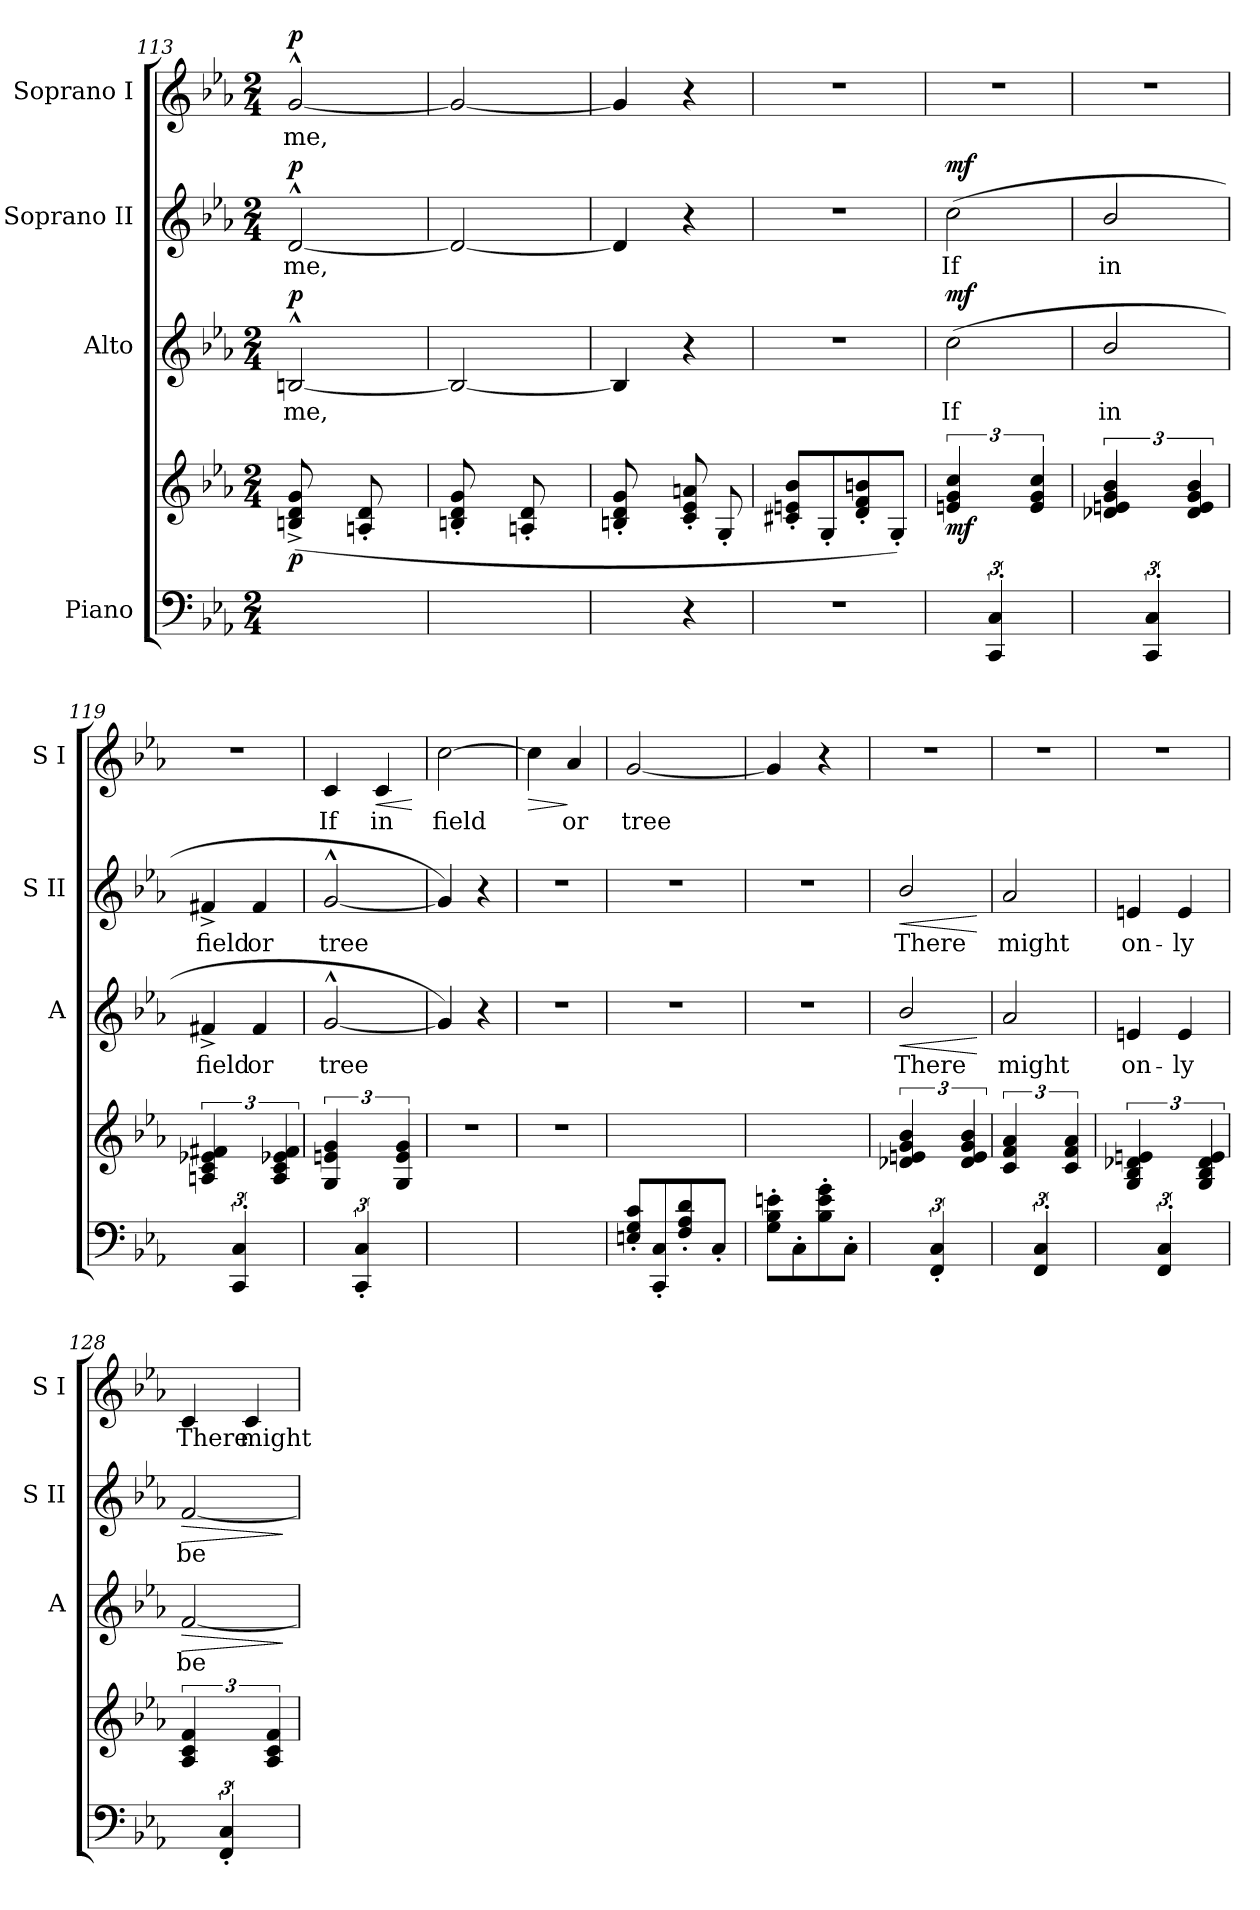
**kern	**kern	**dynam	**kern	**text	**dynam	**kern	**text	**dynam	**kern	**text	**dynam
*part4	*part4	*part4	*part3	*part3	*part3	*part2	*part2	*part2	*part1	*part1	*part1
*staff5	*staff4	*staff4/5	*staff3	*staff3	*staff3	*staff2	*staff2	*staff2	*staff1	*staff1	*staff1
*I"Piano	*	*	*I"Alto	*	*	*I"Soprano II	*	*	*I"Soprano I	*	*
*	*	*	*I'A	*	*	*I'S II	*	*	*I'S I	*	*
*clefF4	*clefG2	*	*clefG2	*	*	*clefG2	*	*	*clefG2	*	*
*k[b-e-a-]	*k[b-e-a-]	*	*k[b-e-a-]	*	*	*k[b-e-a-]	*	*	*k[b-e-a-]	*	*
*E-:	*E-:	*	*E-:	*	*	*E-:	*	*	*E-:	*	*
*M2/4	*M2/4	*	*M2/4	*	*	*M2/4	*	*	*M2/4	*	*
=113	=113	=113	=113	=113	=113	=113	=113	=113	=113	=113	=113
*^	*	*	*	*	*	*	*	*	*	*	*
!	!	!	!LO:DY:b	!	!LO:LY:b	!LO:DY:b	!	!LO:LY:b	!LO:DY:b	!	!LO:LY:b	!LO:DY:b
8ryy	2ryy	(<8Bn^ 8d^ 8g^L	p	[2Bn^^	me,	p	[2d^^	me,	p	[2g^^	me,	p
8GG' 8D'J	.	8ryy	.	.	.	.	.	.	.	.	.	.
8ryy	.	8An' 8d'L	.	.	.	.	.	.	.	.	.	.
8GG' 8D'J	.	8ryy	.	.	.	.	.	.	.	.	.	.
=114	=114	=114	=114	=114	=114	=114	=114	=114	=114	=114	=114	=114
8ryy	2ryy	8Bn' 8d' 8g'L	.	2B_	.	.	2d_	.	.	2g_	.	.
8GG' 8D'J	.	8ryy	.	.	.	.	.	.	.	.	.	.
8ryy	.	8An' 8d'L	.	.	.	.	.	.	.	.	.	.
8GG' 8D'J	.	8ryy	.	.	.	.	.	.	.	.	.	.
=115	=115	=115	=115	=115	=115	=115	=115	=115	=115	=115	=115	=115
8ryy	4ryy	8Bn' 8d' 8g'L	.	4B]	.	.	4d]	.	.	4g]	.	.
8GG' 8D'J	.	8ryy	.	.	.	.	.	.	.	.	.	.
4ryy	4r	8c' 8e-' 8an'L	.	4r	.	.	4r	.	.	4r	.	.
.	.	8G'J	.	.	.	.	.	.	.	.	.	.
*v	*v	*	*	*	*	*	*	*	*	*	*	*
!!LO:LB:g=z
=116	=116	=116	=116	=116	=116	=116	=116	=116	=116	=116	=116
!LO:N:vis=1	!	!	!LO:N:vis=1	!	!	!LO:N:vis=1	!	!	!LO:N:vis=1	!	!
2r	8c#X' 8en' 8b-'L	.	2r	.	.	2r	.	.	2r	.	.
.	8G'	.	.	.	.	.	.	.	.	.	.
.	8d' 8f' 8bn'	.	.	.	.	.	.	.	.	.	.
.	8G'J)	.	.	.	.	.	.	.	.	.	.
=117	=117	=117	=117	=117	=117	=117	=117	=117	=117	=117	=117
*^	*	*	*	*	*	*	*	*	*	*	*
!	!	!	!LO:DY:b	!	!LO:LY:b	!LO:DY:b	!	!LO:LY:b	!LO:DY:b	!LO:N:vis=1	!	!
6ryy	2ryy	6en 6g 6cc	mf	(<2cc	If	mf	(<2cc	If	mf	2r	.	.
6CC' 6C'	.	6ryy	.	.	.	.	.	.	.	.	.	.
6ryy	.	6e 6g 6cc	.	.	.	.	.	.	.	.	.	.
=118	=118	=118	=118	=118	=118	=118	=118	=118	=118	=118	=118	=118
!	!	!	!	!	!LO:LY:b	!	!	!LO:LY:b	!	!LO:N:vis=1	!	!
6ryy	2ryy	6d-X 6en 6g 6b-	.	2b-/	in	.	2b-/	in	.	2r	.	.
6CC' 6C'	.	6ryy	.	.	.	.	.	.	.	.	.	.
6ryy	.	6d- 6e 6g 6b-	.	.	.	.	.	.	.	.	.	.
=119	=119	=119	=119	=119	=119	=119	=119	=119	=119	=119	=119	=119
!	!	!	!	!	!LO:LY:b	!	!	!LO:LY:b	!	!LO:N:vis=1	!	!
6ryy	2ryy	6An 6c 6e-X 6f#X	.	4f#X^	field	.	4f#X^	field	.	2r	.	.
6CC' 6C'	.	6ryy	.	.	.	.	.	.	.	.	.	.
!	!	!	!	!	!LO:LY:b	!	!	!LO:LY:b	!	!	!	!
.	.	.	.	4f#	or	.	4f#	or	.	.	.	.
6ryy	.	6A 6c 6e-X 6f#	.	.	.	.	.	.	.	.	.	.
=120	=120	=120	=120	=120	=120	=120	=120	=120	=120	=120	=120	=120
!	!	!	!	!	!LO:LY:b	!	!	!LO:LY:b	!	!	!LO:LY:b	!
6ryy	2ryy	6G 6en 6g	.	[2g^^	tree	.	[2g^^	tree	.	4c	If	.
6CC' 6C'	.	6ryy	.	.	.	.	.	.	.	.	.	.
!	!	!	!	!	!	!	!	!	!	!	!LO:LY:b	!LO:HP:b
.	.	.	.	.	.	.	.	.	.	4c	in	<
6ryy	.	6G 6e 6g	.	.	.	.	.	.	.	.	.	.
*v	*v	*	*	*	*	*	*	*	*	*	*	*
.	.	.	.	.	.	.	.	.	.	.	[
=121	=121	=121	=121	=121	=121	=121	=121	=121	=121	=121	=121
!	!LO:N:vis=1	!	!	!	!	!	!	!	!	!LO:LY:b	!
2ryy	2r	.	4g])	.	.	4g])	.	.	[2cc	field	.
.	.	.	4r	.	.	4r	.	.	.	.	.
=122	=122	=122	=122	=122	=122	=122	=122	=122	=122	=122	=122
!	!LO:N:vis=1	!	!LO:N:vis=1	!	!	!LO:N:vis=1	!	!	!	!	!LO:HP:b
2ryy	2r	.	2r	.	.	2r	.	.	4cc]	.	>
!	!	!	!	!	!	!	!	!	!	!LO:LY:b	!
.	.	.	.	.	.	.	.	.	4a-	or	]
=123	=123	=123	=123	=123	=123	=123	=123	=123	=123	=123	=123
!	!	!	!LO:N:vis=1	!	!	!LO:N:vis=1	!	!	!	!LO:LY:b	!
8En' 8G' 8c'L	3ryy	.	2r	.	.	2r	.	.	[2g	tree	.
8CC' 8C'	.	.	.	.	.	.	.	.	.	.	.
8F' 8A-' 8d'	.	.	.	.	.	.	.	.	.	.	.
.	12ryy	.	.	.	.	.	.	.	.	.	.
8C'J	.	.	.	.	.	.	.	.	.	.	.
.	12ryy	.	.	.	.	.	.	.	.	.	.
=124	=124	=124	=124	=124	=124	=124	=124	=124	=124	=124	=124
!	!	!	!LO:N:vis=1	!	!	!LO:N:vis=1	!	!	!	!	!
8G' 8B-' 8en'L	6.ryy	.	2r	.	.	2r	.	.	4g]	.	.
8C'	.	.	.	.	.	.	.	.	.	.	.
8B-' 8e' 8g'	8ryy	.	.	.	.	.	.	.	4r	.	.
8C'J	8ryy	.	.	.	.	.	.	.	.	.	.
=125	=125	=125	=125	=125	=125	=125	=125	=125	=125	=125	=125
*^	*	*	*	*	*	*	*	*	*	*	*
!	!	!	!	!	!LO:LY:b	!LO:HP:b	!	!LO:LY:b	!LO:HP:b	!LO:N:vis=1	!	!
6ryy	2ryy	6d-X 6en 6g 6b-	.	2b-/	There	<	2b-/	There	<	2r	.	.
6FF' 6C'	.	6ryy	.	.	.	.	.	.	.	.	.	.
6ryy	.	6d- 6e 6g 6b-	.	.	.	.	.	.	.	.	.	.
*v	*v	*	*	*	*	*	*	*	*	*	*	*
.	.	.	.	.	[	.	.	[	.	.	.
!!LO:LB:g=z
=126	=126	=126	=126	=126	=126	=126	=126	=126	=126	=126	=126
*^	*	*	*	*	*	*	*	*	*	*	*
!	!	!	!	!	!LO:LY:b	!	!	!LO:LY:b	!	!LO:N:vis=1	!	!
6ryy	2ryy	6c 6f 6a-	.	2a-	might	.	2a-	might	.	2r	.	.
6FF' 6C'	.	6ryy	.	.	.	.	.	.	.	.	.	.
6ryy	.	6c 6f 6a-	.	.	.	.	.	.	.	.	.	.
=127	=127	=127	=127	=127	=127	=127	=127	=127	=127	=127	=127	=127
!	!	!	!	!	!LO:LY:b	!	!	!LO:LY:b	!	!LO:N:vis=1	!	!
6ryy	2ryy	6G 6B- 6d-X 6en	.	4en	on-	.	4en	on-	.	2r	.	.
6FF' 6C'	.	6ryy	.	.	.	.	.	.	.	.	.	.
!	!	!	!	!	!LO:LY:b	!	!	!LO:LY:b	!	!	!	!
.	.	.	.	4e	-ly	.	4e	-ly	.	.	.	.
6ryy	.	6G 6B- 6d- 6e	.	.	.	.	.	.	.	.	.	.
=128	=128	=128	=128	=128	=128	=128	=128	=128	=128	=128	=128	=128
!	!	!	!	!	!LO:LY:b	!LO:HP:b	!	!LO:LY:b	!LO:HP:b	!	!LO:LY:b	!
6ryy	2ryy	6A- 6c 6f	.	[2f	be	>	[2f	be	>	4c	There	.
6FF' 6C'	.	6ryy	.	.	.	.	.	.	.	.	.	.
!	!	!	!	!	!	!	!	!	!	!	!LO:LY:b	!
.	.	.	.	.	.	.	.	.	.	4c	might	.
6ryy	.	6A- 6c 6f	.	.	.	.	.	.	.	.	.	.
*v	*v	*	*	*	*	*	*	*	*	*	*	*
.	.	.	.	.	]	.	.	]	.	.	.
=	=	=	=	=	=	=	=	=	=	=	=
*-	*-	*-	*-	*-	*-	*-	*-	*-	*-	*-	*-
